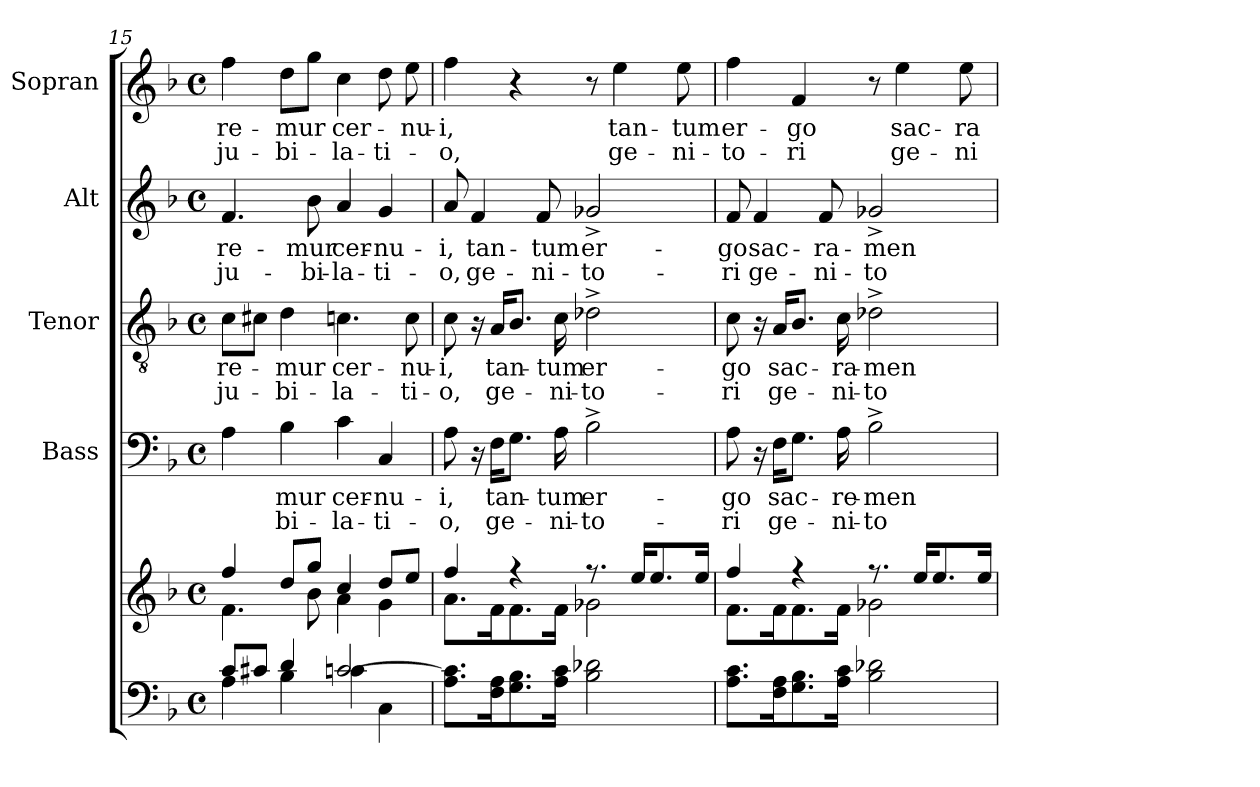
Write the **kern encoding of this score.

**kern	**kern	**kern	**text	**text	**kern	**text	**text	**kern	**text	**text	**kern	**text	**text
*part5	*part5	*part4	*part4	*part4	*part3	*part3	*part3	*part2	*part2	*part2	*part1	*part1	*part1
*staff6	*staff5	*staff4	*staff4	*staff4	*staff3	*staff3	*staff3	*staff2	*staff2	*staff2	*staff1	*staff1	*staff1
*	*	*I"Bass	*	*	*I"Tenor	*	*	*I"Alt	*	*	*I"Sopran	*	*
*	*	*I'B.	*	*	*I'T.	*	*	*I'A.	*	*	*I'S.	*	*
*clefF4	*clefG2	*clefF4	*	*	*clefGv2	*	*	*clefG2	*	*	*clefG2	*	*
*k[b-]	*k[b-]	*k[b-]	*	*	*k[b-]	*	*	*k[b-]	*	*	*k[b-]	*	*
*F:	*F:	*F:	*	*	*F:	*	*	*F:	*	*	*F:	*	*
*M4/4	*M4/4	*M4/4	*	*	*M4/4	*	*	*M4/4	*	*	*M4/4	*	*
*met(c)	*met(c)	*met(c)	*	*	*met(c)	*	*	*met(c)	*	*	*met(c)	*	*
=15	=15	=15	=15	=15	=15	=15	=15	=15	=15	=15	=15	=15	=15
*^	*^	*	*	*	*	*	*	*	*	*	*	*	*
!	!	!	!	!	!	!	!	!LO:LY:b	!LO:LY:b	!	!LO:LY:b	!LO:LY:b	!	!LO:LY:b	!LO:LY:b
8c/L	4A\	4ff/	4.f\	4A\	.	.	8c\L	-re-	ju-	4.f/	-re-	ju-	4ff\	-re-	ju-
8c#X/J	.	.	.	.	.	.	8c#X\J	.	.	.	.	.	.	.	.
!	!	!	!	!	!LO:LY:b	!LO:LY:b	!	!LO:LY:b	!LO:LY:b	!	!	!	!	!LO:LY:b	!LO:LY:b
4d/	4B-\	8dd/L	.	4B-\	-mur	-bi-	4d\	-mur	-bi-	.	.	.	8dd\L	-mur	-bi-
!	!	!	!	!	!	!	!	!	!	!	!LO:LY:b	!LO:LY:b	!	!	!
.	.	8gg/J	8b-\	.	.	.	.	.	.	8b-\	-mur	-bi-	8gg\J	.	.
!	!	!	!	!	!LO:LY:b	!LO:LY:b	!	!LO:LY:b	!LO:LY:b	!	!LO:LY:b	!LO:LY:b	!	!LO:LY:b	!LO:LY:b
[>2cn/	4c\	4cc/	4a\	4c\	cer-	-la-	4.cn\	cer-	-la-	4a/	cer-	-la-	4cc\	cer-	-la-
!	!	!	!	!	!LO:LY:b	!LO:LY:b	!	!	!	!	!LO:LY:b	!LO:LY:b	!	!	!LO:LY:b
.	4C\	8dd/L	4g\	4C/	-nu-	-ti-	.	.	.	4g/	-nu-	-ti-	8dd\	.	-ti-
!	!	!	!	!	!	!	!	!LO:LY:b	!LO:LY:b	!	!	!	!	!LO:LY:b	!
.	.	8ee/J	.	.	.	.	8c\	-nu-	-ti-	.	.	.	8ee\	-nu-	.
*v	*v	*	*	*	*	*	*	*	*	*	*	*	*	*	*
=16	=16	=16	=16	=16	=16	=16	=16	=16	=16	=16	=16	=16	=16	=16
!	!	!	!	!LO:LY:b	!LO:LY:b	!	!LO:LY:b	!LO:LY:b	!	!LO:LY:b	!LO:LY:b	!	!LO:LY:b	!LO:LY:b
8.A\ 8.c\]L	4ff/	8.a\L	8A\	-i,	-o,	8c\	-i,	-o,	8a/	-i,	-o,	4ff\	-i,	-o,
!	!	!	!	!	!	!	!	!	!	!LO:LY:b	!LO:LY:b	!	!	!
.	.	.	16r	.	.	16r	.	.	4f/	tan-	ge-	.	.	.
!	!	!	!	!LO:LY:b	!LO:LY:b	!	!LO:LY:b	!LO:LY:b	!	!	!	!	!	!
16F\ 16A\k	.	16f\k	16F\KL	tan-	ge-	16A/KL	tan-	ge-	.	.	.	.	.	.
8.G\ 8.B-\	4rff	8.f\	8.G\J	.	.	8.B-/J	.	.	.	.	.	4r	.	.
!	!	!	!	!	!	!	!	!	!	!LO:LY:b	!LO:LY:b	!	!	!
.	.	.	.	.	.	.	.	.	8f/	-tum	-ni-	.	.	.
!	!	!	!	!LO:LY:b	!LO:LY:b	!	!LO:LY:b	!LO:LY:b	!	!	!	!	!	!
16A\ 16c\Jk	.	16f\Jk	16A\	-tum	-ni-	16c\	-tum	-ni-	.	.	.	.	.	.
!	!	!	!	!LO:LY:b	!LO:LY:b	!	!LO:LY:b	!LO:LY:b	!	!LO:LY:b	!LO:LY:b	!	!	!
2B-\ 2d-X\	8.ree	2g-X\	2B-^>\	er-	-to-	2d-X^>\	er-	-to-	2g-X^>/	er-	-to-	8r	.	.
!	!	!	!	!	!	!	!	!	!	!	!	!	!LO:LY:b	!LO:LY:b
.	.	.	.	.	.	.	.	.	.	.	.	4ee\	tan-	ge-
.	16ee/KL	.	.	.	.	.	.	.	.	.	.	.	.	.
.	8.ee/	.	.	.	.	.	.	.	.	.	.	.	.	.
!	!	!	!	!	!	!	!	!	!	!	!	!	!LO:LY:b	!LO:LY:b
.	.	.	.	.	.	.	.	.	.	.	.	8ee\	-tum	-ni-
.	16ee/Jk	.	.	.	.	.	.	.	.	.	.	.	.	.
=17	=17	=17	=17	=17	=17	=17	=17	=17	=17	=17	=17	=17	=17	=17
!	!	!	!	!LO:LY:b	!LO:LY:b	!	!LO:LY:b	!LO:LY:b	!	!LO:LY:b	!LO:LY:b	!	!LO:LY:b	!LO:LY:b
8.A\ 8.c\L	4ff/	8.f\L	8A\	-go	-ri	8c\	-go	-ri	8f/	-go	-ri	4ff\	er-	-to-
!	!	!	!	!	!	!	!	!	!	!LO:LY:b	!LO:LY:b	!	!	!
.	.	.	16r	.	.	16r	.	.	4f/	sac-	ge-	.	.	.
!	!	!	!	!LO:LY:b	!LO:LY:b	!	!LO:LY:b	!LO:LY:b	!	!	!	!	!	!
16F\ 16A\k	.	16f\k	16F\KL	sac-	ge-	16A/KL	sac-	ge-	.	.	.	.	.	.
!	!	!	!	!	!	!	!	!	!	!	!	!	!LO:LY:b	!LO:LY:b
8.G\ 8.B-\	4rff	8.f\	8.G\J	.	.	8.B-/J	.	.	.	.	.	4f/	-go	-ri
!	!	!	!	!	!	!	!	!	!	!LO:LY:b	!LO:LY:b	!	!	!
.	.	.	.	.	.	.	.	.	8f/	-ra-	-ni-	.	.	.
!	!	!	!	!LO:LY:b	!LO:LY:b	!	!LO:LY:b	!LO:LY:b	!	!	!	!	!	!
16A\ 16c\Jk	.	16f\Jk	16A\	-re-	-ni-	16c\	-ra-	-ni-	.	.	.	.	.	.
!	!	!	!	!LO:LY:b	!LO:LY:b	!	!LO:LY:b	!LO:LY:b	!	!LO:LY:b	!LO:LY:b	!	!	!
2B-\ 2d-X\	8.rff	2g-X\	2B-^>\	-men-	-to-	2d-X^>\	-men-	-to-	2g-X^>/	-men-	-to-	8r	.	.
!	!	!	!	!	!	!	!	!	!	!	!	!	!LO:LY:b	!LO:LY:b
.	.	.	.	.	.	.	.	.	.	.	.	4ee\	sac-	ge-
.	16ee/KL	.	.	.	.	.	.	.	.	.	.	.	.	.
.	8.ee/	.	.	.	.	.	.	.	.	.	.	.	.	.
!	!	!	!	!	!	!	!	!	!	!	!	!	!LO:LY:b	!LO:LY:b
.	.	.	.	.	.	.	.	.	.	.	.	8ee\	-ra-	-ni-
.	16ee/Jk	.	.	.	.	.	.	.	.	.	.	.	.	.
*	*v	*v	*	*	*	*	*	*	*	*	*	*	*	*
=	=	=	=	=	=	=	=	=	=	=	=	=	=
*-	*-	*-	*-	*-	*-	*-	*-	*-	*-	*-	*-	*-	*-
